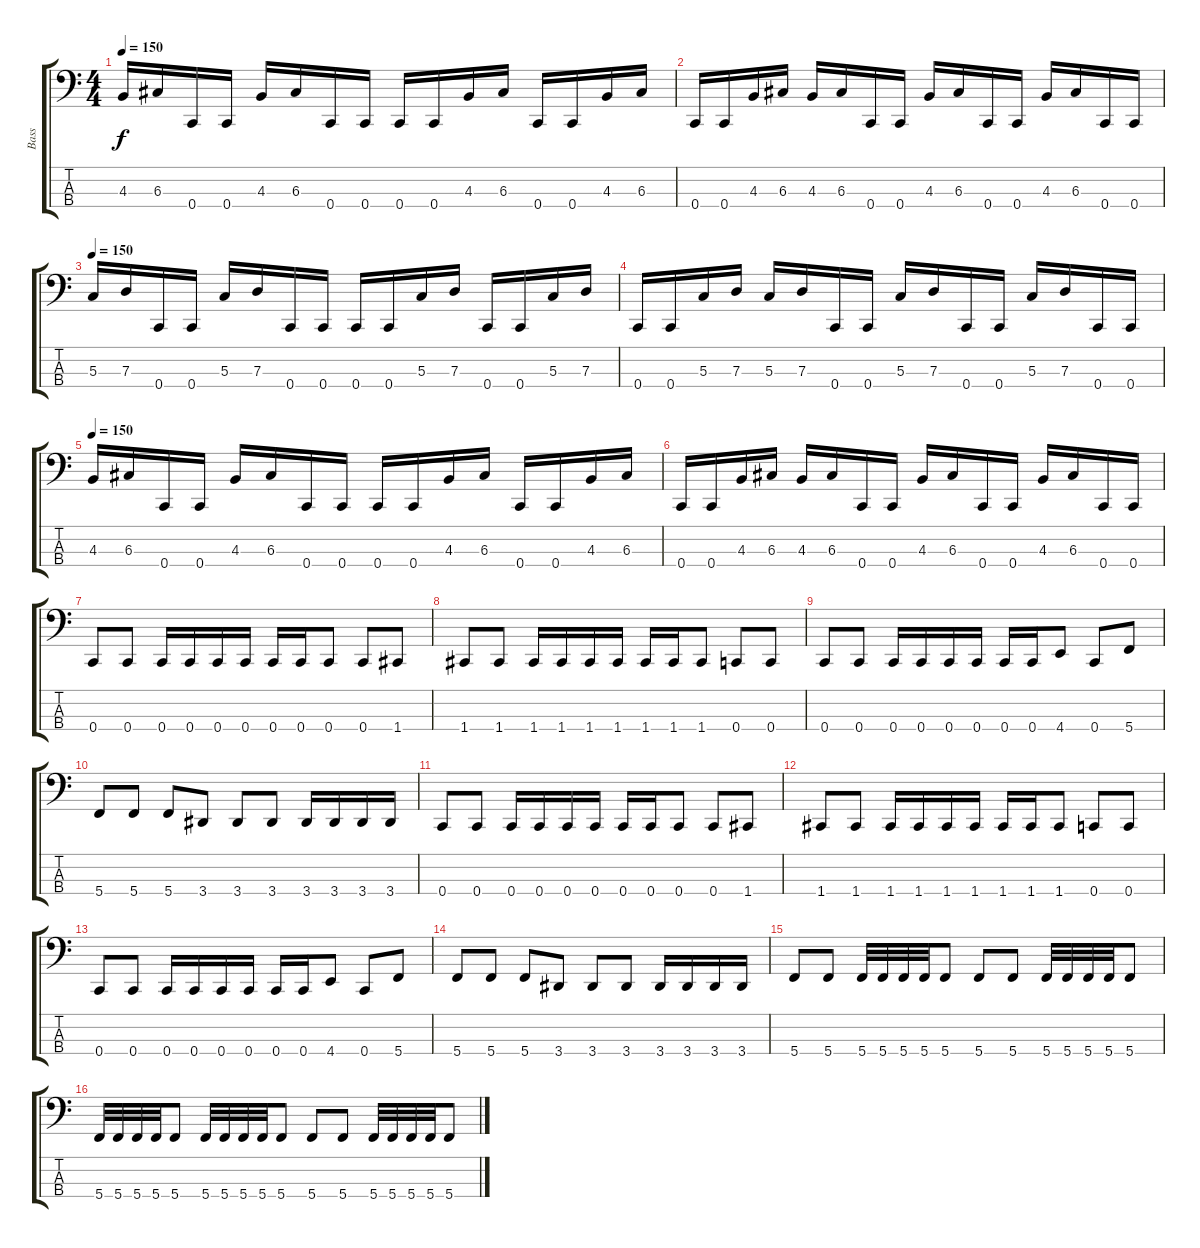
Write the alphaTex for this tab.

\track ("Bass" "Bass") {instrument electricbasspick bank 1}
\staff {score tabs}
\tuning (F2 C2 G1 C1) {hide}
\ts (4 4)
\tempo 150
\clef f4
\ks c
4.3.16{dy f} 6.3.16 0.4.16 0.4.16 4.3.16 6.3.16 0.4.16 0.4.16 0.4.16 0.4.16 4.3.16 6.3.16 0.4.16 0.4.16 4.3.16 6.3.16 |
0.4.16 0.4.16 4.3.16 6.3.16 4.3.16 6.3.16 0.4.16 0.4.16 4.3.16 6.3.16 0.4.16 0.4.16 4.3.16 6.3.16 0.4.16 0.4.16 |
\tempo 150
5.3.16 7.3.16 0.4.16 0.4.16 5.3.16 7.3.16 0.4.16 0.4.16 0.4.16 0.4.16 5.3.16 7.3.16 0.4.16 0.4.16 5.3.16 7.3.16 |
0.4.16 0.4.16 5.3.16 7.3.16 5.3.16 7.3.16 0.4.16 0.4.16 5.3.16 7.3.16 0.4.16 0.4.16 5.3.16 7.3.16 0.4.16 0.4.16 |
\tempo 150
4.3.16 6.3.16 0.4.16 0.4.16 4.3.16 6.3.16 0.4.16 0.4.16 0.4.16 0.4.16 4.3.16 6.3.16 0.4.16 0.4.16 4.3.16 6.3.16 |
0.4.16 0.4.16 4.3.16 6.3.16 4.3.16 6.3.16 0.4.16 0.4.16 4.3.16 6.3.16 0.4.16 0.4.16 4.3.16 6.3.16 0.4.16 0.4.16 |
0.4.8 0.4.8 0.4.16 0.4.16 0.4.16 0.4.16 0.4.16 0.4.16 0.4.8 0.4.8 1.4.8 |
1.4.8 1.4.8 1.4.16 1.4.16 1.4.16 1.4.16 1.4.16 1.4.16 1.4.8 0.4.8 0.4.8 |
0.4.8 0.4.8 0.4.16 0.4.16 0.4.16 0.4.16 0.4.16 0.4.16 4.4.8 0.4.8 5.4.8 |
5.4.8 5.4.8 5.4.8 3.4.8 3.4.8 3.4.8 3.4.16 3.4.16 3.4.16 3.4.16 |
0.4.8 0.4.8 0.4.16 0.4.16 0.4.16 0.4.16 0.4.16 0.4.16 0.4.8 0.4.8 1.4.8 |
1.4.8 1.4.8 1.4.16 1.4.16 1.4.16 1.4.16 1.4.16 1.4.16 1.4.8 0.4.8 0.4.8 |
0.4.8 0.4.8 0.4.16 0.4.16 0.4.16 0.4.16 0.4.16 0.4.16 4.4.8 0.4.8 5.4.8 |
5.4.8 5.4.8 5.4.8 3.4.8 3.4.8 3.4.8 3.4.16 3.4.16 3.4.16 3.4.16 |
5.4.8 5.4.8 5.4.32 5.4.32 5.4.32 5.4.32 5.4.8 5.4.8 5.4.8 5.4.32 5.4.32 5.4.32 5.4.32 5.4.8 |
5.4.32 5.4.32 5.4.32 5.4.32 5.4.8 5.4.32 5.4.32 5.4.32 5.4.32 5.4.8 5.4.8 5.4.8 5.4.32 5.4.32 5.4.32 5.4.32 5.4.8
